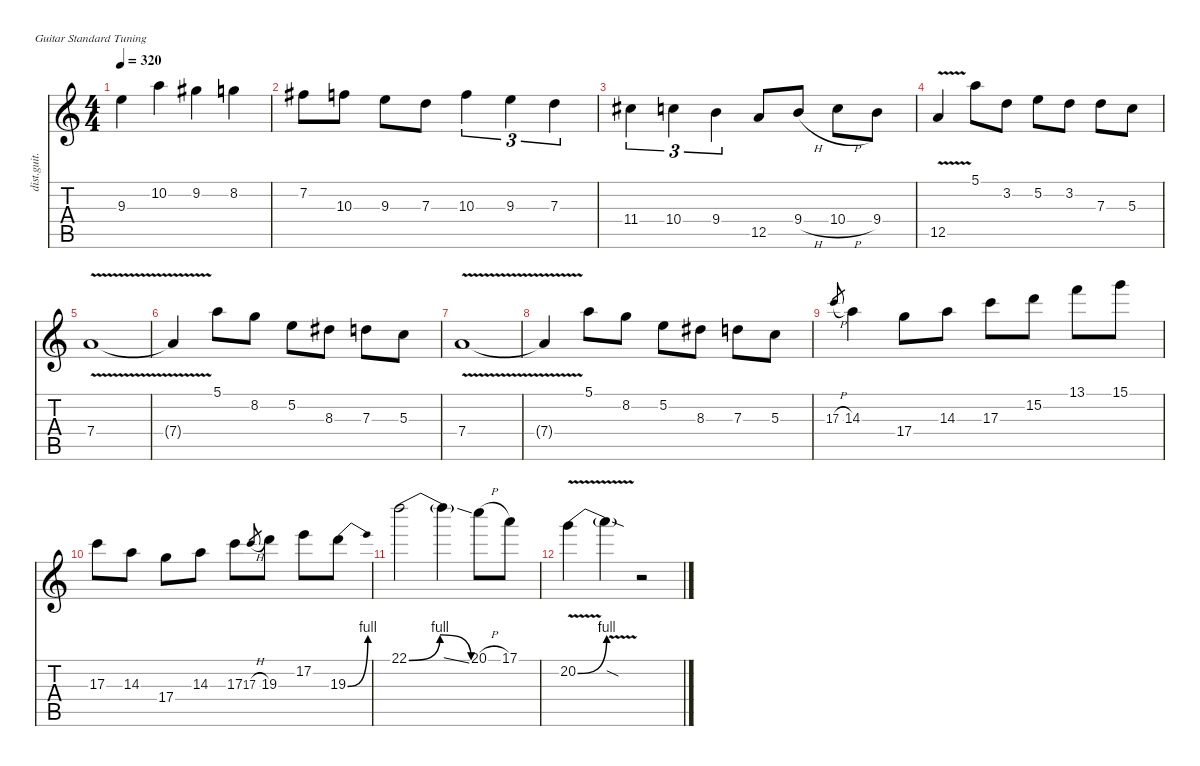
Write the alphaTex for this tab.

\defaultSystemsLayout 4
\hideDynamics
\bracketExtendMode nobrackets
\track ("Marty Friedman" "dist.guit.") {solo instrument distortionguitar}
\staff {score tabs}
\tuning (E4 B3 G3 D3 A2 E2)
\ts (4 4)
\tempo 320
\clef g2
\ks c
9.3.4{dy f beam Down} 10.2.4{beam Down} 9.2{acc #}.4{beam Down} 8.2.4{beam Down} |
7.2{acc #}.8{beam Down} 10.3.8{beam Down} 9.3.8{beam Down} 7.3.8{beam Down} 10.3.4{tu (3 2) beam Down} 9.3.4{tu (3 2) beam Down} 7.3.4{tu (3 2) beam Down} |
11.4{acc #}.4{tu (3 2) beam Down} 10.4.4{tu (3 2) beam Down} 9.4.4{tu (3 2) beam Down} 12.5.8{beam Up} 9.4{h}.8{beam Up} 10.4{h}.8{beam Down} 9.4.8{beam Down} |
12.5{v}.4{beam Up} 5.1.8{beam Down} 3.2.8{beam Down} 5.2.8{beam Down} 3.2.8{beam Down} 7.3.8{beam Down} 5.3.8{beam Down} |
7.4{v}.1{beam Up} |
7.4{v t}.4{beam Up} 5.1.8{beam Down} 8.2.8{beam Down} 5.2.8{beam Down} 8.3{acc #}.8{beam Down} 7.3.8{beam Down} 5.3.8{beam Down} |
7.4{v}.1{beam Up} |
7.4{v t}.4{beam Up} 5.1.8{beam Down} 8.2.8{beam Down} 5.2.8{beam Down} 8.3{acc #}.8{beam Down} 7.3.8{beam Down} 5.3.8{beam Down} |
17.3{h}.8{gr dy mf beam Up} 14.3.4{dy f beam Down} 17.4.8{beam Down} 14.3.8{beam Down} 17.3.8{beam Down} 15.2.8{beam Down} 13.1.8{beam Down} 15.1.8{beam Down} |
17.3.8{beam Down} 14.3.8{beam Down} 17.4.8{beam Down} 14.3.8{beam Down} 17.3.8{beam Down} 17.3{h}.8{gr dy mf beam Up} 19.3.8{dy f beam Down} 17.2.8{beam Down} 19.3{be (bend 0 0 15 4)}.8{beam Down} |
22.1{be (bendrelease 0 0 30 4 30 4 60 0)}.2{beam Down} 22.1{ss t}.4{beam Down} 20.1{h}.8{beam Down} 17.1.8{beam Down} |
20.2{be (bend 0 0 60 4) v}.4{beam Down} 20.2{v sod t}.4{beam Down} r.2{beam Down}
